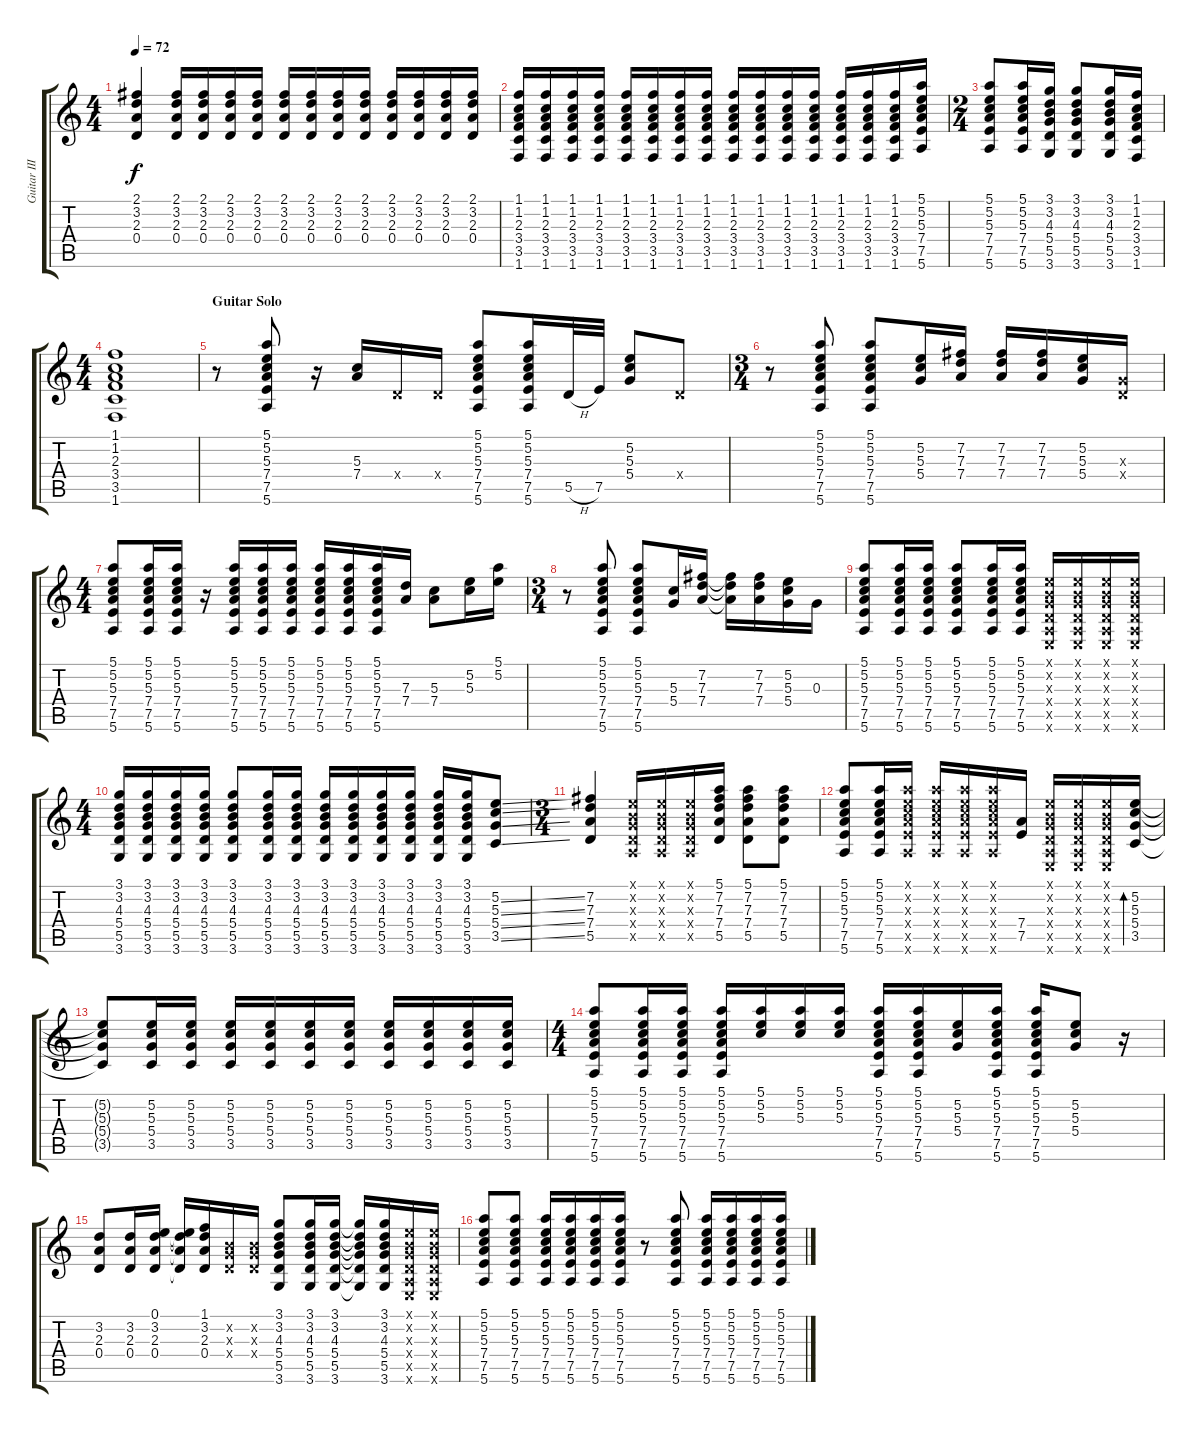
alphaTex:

\track ("Guitar III" "Guitar III") {instrument electricguitarmuted}
\staff {score tabs}
\tuning (E4 B3 G3 D3 A2 E2) {hide}
\ts (4 4)
\tempo 72
\clef g2
\ks c
(2.1 3.2 2.3 0.4).4{dy f instrument electricguitarmuted} (2.1 3.2 2.3 0.4).16 (2.1 3.2 2.3 0.4).16 (2.1 3.2 2.3 0.4).16 (2.1 3.2 2.3 0.4).16 (2.1 3.2 2.3 0.4).16 (2.1 3.2 2.3 0.4).16 (2.1 3.2 2.3 0.4).16 (2.1 3.2 2.3 0.4).16 (2.1 3.2 2.3 0.4).16 (2.1 3.2 2.3 0.4).16 (2.1 3.2 2.3 0.4).16 (2.1 3.2 2.3 0.4).16 |
(1.1 1.2 2.3 3.4 3.5 1.6).16 (1.1 1.2 2.3 3.4 3.5 1.6).16 (1.1 1.2 2.3 3.4 3.5 1.6).16 (1.1 1.2 2.3 3.4 3.5 1.6).16 (1.1 1.2 2.3 3.4 3.5 1.6).16 (1.1 1.2 2.3 3.4 3.5 1.6).16 (1.1 1.2 2.3 3.4 3.5 1.6).16 (1.1 1.2 2.3 3.4 3.5 1.6).16 (1.1 1.2 2.3 3.4 3.5 1.6).16 (1.1 1.2 2.3 3.4 3.5 1.6).16 (1.1 1.2 2.3 3.4 3.5 1.6).16 (1.1 1.2 2.3 3.4 3.5 1.6).16 (1.1 1.2 2.3 3.4 3.5 1.6).16 (1.1 1.2 2.3 3.4 3.5 1.6).16 (1.1 1.2 2.3 3.4 3.5 1.6).16 (5.1 5.2 5.3 7.4 7.5 5.6).16 |
\ts (2 4)
(5.1 5.2 5.3 7.4 7.5 5.6).8 (5.1 5.2 5.3 7.4 7.5 5.6).16 (3.1 3.2 4.3 5.4 5.5 3.6).16 (3.1 3.2 4.3 5.4 5.5 3.6).8 (3.1 3.2 4.3 5.4 5.5 3.6).16 (1.1 1.2 2.3 3.4 3.5 1.6).16 |
\ts (4 4)
(1.1 1.2 2.3 3.4 3.5 1.6).1 |
\section ("" "Guitar Solo")
r.8 (5.1 5.2 5.3 7.4 7.5 5.6).8 r.16 (5.3 7.4).16 0.4{x}.16 0.4{x}.16 (5.1 5.2 5.3 7.4 7.5 5.6).8 (5.1 5.2 5.3 7.4 7.5 5.6).16 5.5{h}.32 7.5.32 (5.2 5.3 5.4).8 0.4{x}.8 |
\ts (3 4)
r.8 (5.1 5.2 5.3 7.4 7.5 5.6).8 (5.1 5.2 5.3 7.4 7.5 5.6).8 (5.2 5.3 5.4).16 (7.2 7.3 7.4).16 (7.2 7.3 7.4).16 (7.2 7.3 7.4).16 (5.2 5.3 5.4).16 (0.3{x} 0.4{x}).16 |
\ts (4 4)
(5.1 5.2 5.3 7.4 7.5 5.6).8 (5.1 5.2 5.3 7.4 7.5 5.6).16 (5.1 5.2 5.3 7.4 7.5 5.6).16 r.16 (5.1 5.2 5.3 7.4 7.5 5.6).16 (5.1 5.2 5.3 7.4 7.5 5.6).16 (5.1 5.2 5.3 7.4 7.5 5.6).16 (5.1 5.2 5.3 7.4 7.5 5.6).16 (5.1 5.2 5.3 7.4 7.5 5.6).16 (5.1 5.2 5.3 7.4 7.5 5.6).16 (7.3 7.4).16 (5.3 7.4).8 (5.2 5.3).16 (5.1 5.2).16 |
\ts (3 4)
r.8 (5.1 5.2 5.3 7.4 7.5 5.6).8 (5.1 5.2 5.3 7.4 7.5 5.6).8 (5.3 5.4).16 (7.2 7.3 7.4).16 (7.2{t} 7.3{t} 7.4{t}).16 (7.2 7.3 7.4).16 (5.2 5.3 5.4).16 0.3.16 |
(5.1 5.2 5.3 7.4 7.5 5.6).8 (5.1 5.2 5.3 7.4 7.5 5.6).16 (5.1 5.2 5.3 7.4 7.5 5.6).16 (5.1 5.2 5.3 7.4 7.5 5.6).8 (5.1 5.2 5.3 7.4 7.5 5.6).16 (5.1 5.2 5.3 7.4 7.5 5.6).16 (0.1{x} 0.2{x} 0.3{x} 0.4{x} 0.5{x} 0.6{x}).16 (0.1{x} 0.2{x} 0.3{x} 0.4{x} 0.5{x} 0.6{x}).16 (0.1{x} 0.2{x} 0.3{x} 0.4{x} 0.5{x} 0.6{x}).16 (0.1{x} 0.2{x} 0.3{x} 0.4{x} 0.5{x} 0.6{x}).16 |
\ts (4 4)
(3.1 3.2 4.3 5.4 5.5 3.6).16 (3.1 3.2 4.3 5.4 5.5 3.6).16 (3.1 3.2 4.3 5.4 5.5 3.6).16 (3.1 3.2 4.3 5.4 5.5 3.6).16 (3.1 3.2 4.3 5.4 5.5 3.6).8 (3.1 3.2 4.3 5.4 5.5 3.6).16 (3.1 3.2 4.3 5.4 5.5 3.6).16 (3.1 3.2 4.3 5.4 5.5 3.6).16 (3.1 3.2 4.3 5.4 5.5 3.6).16 (3.1 3.2 4.3 5.4 5.5 3.6).16 (3.1 3.2 4.3 5.4 5.5 3.6).16 (3.1 3.2 4.3 5.4 5.5 3.6).16 (3.1 3.2 4.3 5.4 5.5 3.6).16 (5.2{ss} 5.3{ss} 5.4{ss} 3.5{ss}).8 |
\ts (3 4)
(7.2 7.3 7.4 5.5).4 (0.1{x} 0.2{x} 0.3{x} 0.4{x} 0.5{x}).16 (0.1{x} 0.2{x} 0.3{x} 0.4{x} 0.5{x}).16 (0.1{x} 0.2{x} 0.3{x} 0.4{x} 0.5{x}).16 (5.1 7.2 7.3 7.4 5.5).16 (5.1 7.2 7.3 7.4 5.5).8 (5.1 7.2 7.3 7.4 5.5).8 |
(5.1 5.2 5.3 7.4 7.5 5.6).8 (5.1 5.2 5.3 7.4 7.5 5.6).16 (5.1{x} 5.2{x} 5.3{x} 7.4{x} 7.5{x} 5.6{x}).16 (5.1{x} 5.2{x} 5.3{x} 7.4{x} 7.5{x} 5.6{x}).16 (5.1{x} 5.2{x} 5.3{x} 7.4{x} 7.5{x} 5.6{x}).16 (5.1{x} 5.2{x} 5.3{x} 7.4{x} 7.5{x} 5.6{x}).16 (7.4 7.5).16 (0.1{x} 0.2{x} 0.3{x} 0.4{x} 0.5{x} 0.6{x}).16 (0.1{x} 0.2{x} 0.3{x} 0.4{x} 0.5{x} 0.6{x}).16 (0.1{x} 0.2{x} 0.3{x} 0.4{x} 0.5{x} 0.6{x}).16 (5.2 5.3 5.4 3.5).16{bd 240} |
(5.2{t} 5.3{t} 5.4{t} 3.5{t}).8 (5.2 5.3 5.4 3.5).16 (5.2 5.3 5.4 3.5).16 (5.2 5.3 5.4 3.5).16 (5.2 5.3 5.4 3.5).16 (5.2 5.3 5.4 3.5).16 (5.2 5.3 5.4 3.5).16 (5.2 5.3 5.4 3.5).16 (5.2 5.3 5.4 3.5).16 (5.2 5.3 5.4 3.5).16 (5.2 5.3 5.4 3.5).16 |
\ts (4 4)
(5.1 5.2 5.3 7.4 7.5 5.6).8 (5.1 5.2 5.3 7.4 7.5 5.6).16 (5.1 5.2 5.3 7.4 7.5 5.6).16 (5.1 5.2 5.3 7.4 7.5 5.6).16 (5.1 5.2 5.3).16 (5.1 5.2 5.3).16 (5.1 5.2 5.3).16 (5.1 5.2 5.3 7.4 7.5 5.6).16 (5.1 5.2 5.3 7.4 7.5 5.6).16 (5.2 5.3 5.4).16 (5.1 5.2 5.3 7.4 7.5 5.6).16 (5.1 5.2 5.3 7.4 7.5 5.6).16 (5.2 5.3 5.4).8 r.16 |
(3.2 2.3 0.4).8 (3.2 2.3 0.4).16 (0.1 3.2 2.3 0.4).16 (0.1{t} 3.2{t} 2.3{t} 0.4{t}).16 (1.1 3.2 2.3 0.4).16 (0.2{x} 0.3{x} 0.4{x}).16 (0.2{x} 0.3{x} 0.4{x}).16 (3.1 3.2 4.3 5.4 5.5 3.6).8 (3.1 3.2 4.3 5.4 5.5 3.6).16 (3.1 3.2 4.3 5.4 5.5 3.6).16 (3.1{t} 3.2{t} 4.3{t} 5.4{t} 5.5{t} 3.6{t}).16 (3.1 3.2 4.3 5.4 5.5 3.6).16 (0.1{x} 0.2{x} 0.3{x} 0.4{x} 0.5{x} 0.6{x}).16 (0.1{x} 0.2{x} 0.3{x} 0.4{x} 0.5{x} 0.6{x}).16 |
(5.1 5.2 5.3 7.4 7.5 5.6).8 (5.1 5.2 5.3 7.4 7.5 5.6).8 (5.1 5.2 5.3 7.4 7.5 5.6).16 (5.1 5.2 5.3 7.4 7.5 5.6).16 (5.1 5.2 5.3 7.4 7.5 5.6).16 (5.1 5.2 5.3 7.4 7.5 5.6).16 r.8 (5.1 5.2 5.3 7.4 7.5 5.6).8 (5.1 5.2 5.3 7.4 7.5 5.6).16 (5.1 5.2 5.3 7.4 7.5 5.6).16 (5.1 5.2 5.3 7.4 7.5 5.6).16 (5.1 5.2 5.3 7.4 7.5 5.6).16
